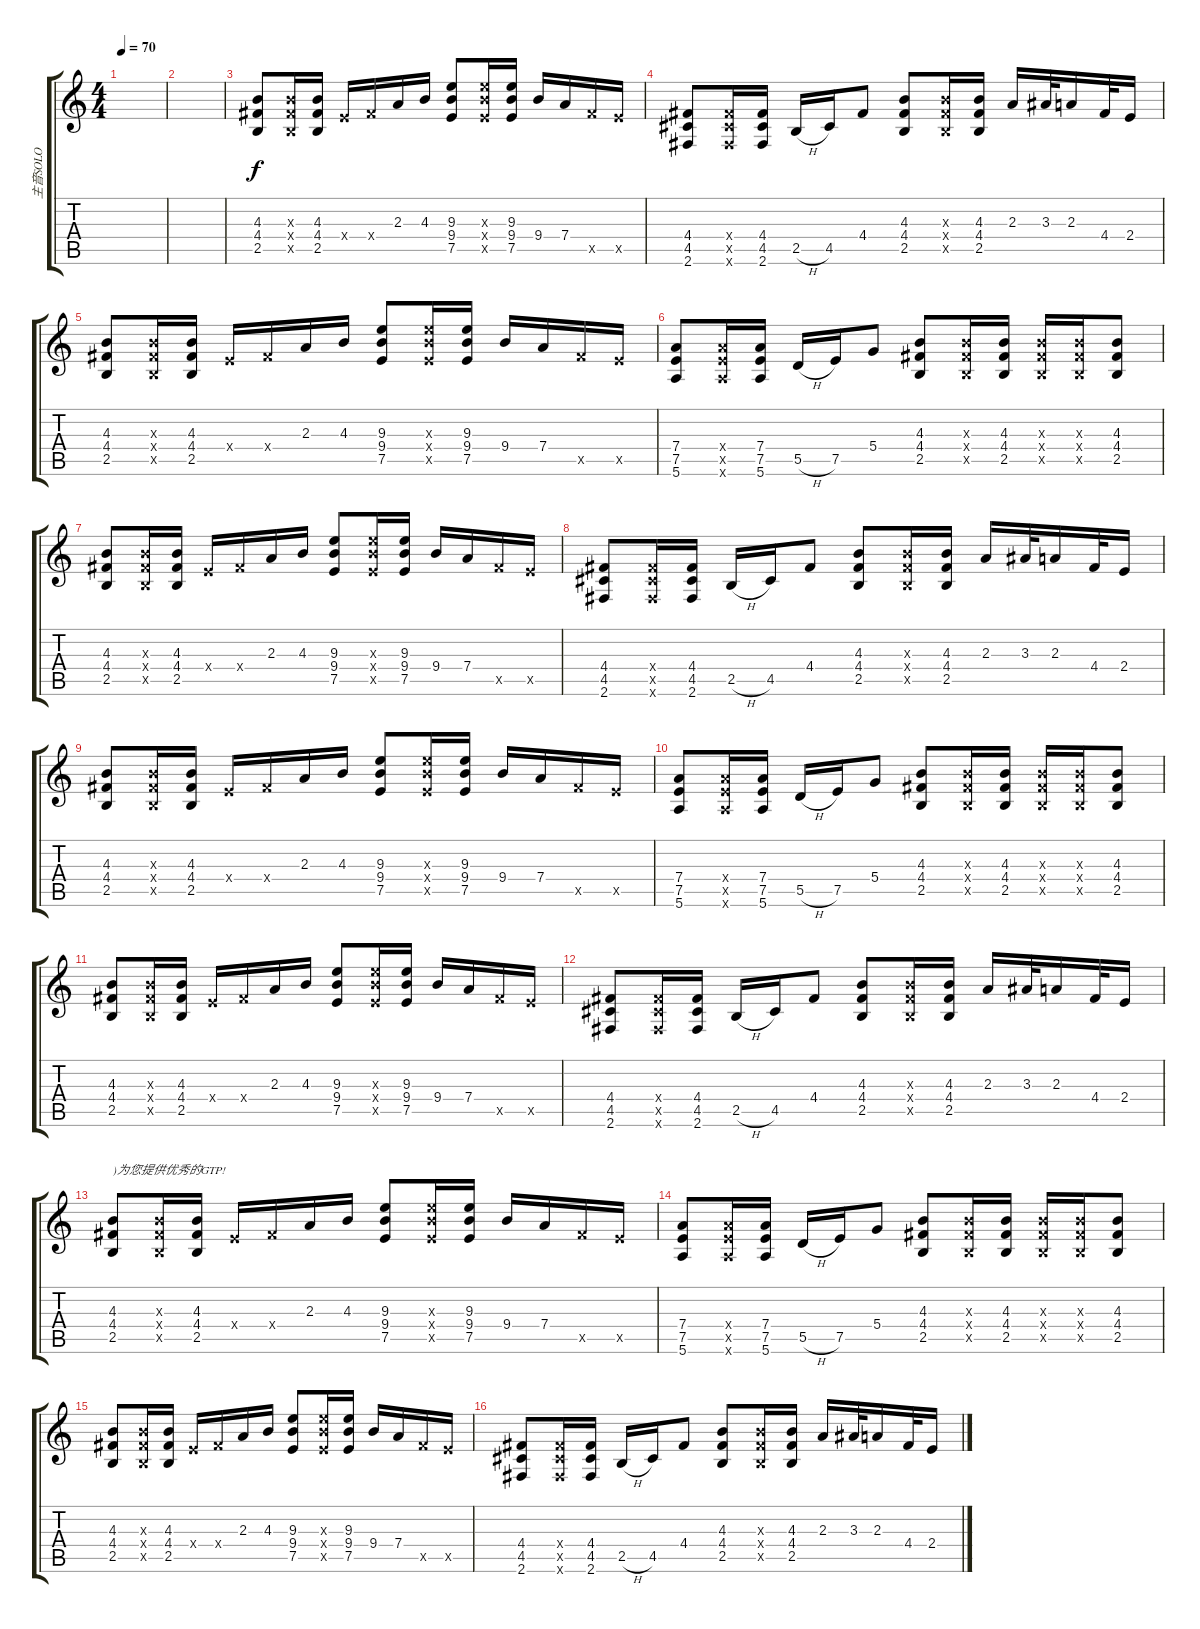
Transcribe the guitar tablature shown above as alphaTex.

\track ("主音SOLO" "主音SOLO") {instrument overdrivenguitar}
\staff {score tabs}
\tuning (E4 B3 G3 D3 A2 E2) {hide}
\ts (4 4)
\tempo 70
\clef g2
\ks c
|
|
(4.3 4.4 2.5).8 (4.3{x} 4.4{x} 2.5{x}).16 (4.3 4.4 2.5).16 2.4{x}.16 4.4{x}.16 2.3.16 4.3.16 (9.3 9.4 7.5).8 (9.3{x} 9.4{x} 7.5{x}).16 (9.3 9.4 7.5).16 9.4.16 7.4.16 9.5{x}.16 7.5{x}.16 |
(4.4 4.5 2.6).8 (4.4{x} 4.5{x} 2.6{x}).16 (4.4 4.5 2.6).16 2.5{h}.16 4.5.16 4.4.8 (4.3 4.4 2.5).8 (4.3{x} 4.4{x} 2.5{x}).16 (4.3 4.4 2.5).16 2.3.16 3.3.32 2.3.16 4.4.32 2.4.16 |
(4.3 4.4 2.5).8 (4.3{x} 4.4{x} 2.5{x}).16 (4.3 4.4 2.5).16 2.4{x}.16 4.4{x}.16 2.3.16 4.3.16 (9.3 9.4 7.5).8 (9.3{x} 9.4{x} 7.5{x}).16 (9.3 9.4 7.5).16 9.4.16 7.4.16 9.5{x}.16 7.5{x}.16 |
(7.4 7.5 5.6).8 (7.4{x} 7.5{x} 5.6{x}).16 (7.4 7.5 5.6).16 5.5{h}.16 7.5.16 5.4.8 (4.3 4.4 2.5).8 (4.3{x} 4.4{x} 2.5{x}).16 (4.3 4.4 2.5).16 (4.3{x} 4.4{x} 2.5{x}).16 (4.3{x} 4.4{x} 2.5{x}).16 (4.3 4.4 2.5).8 |
(4.3 4.4 2.5).8 (4.3{x} 4.4{x} 2.5{x}).16 (4.3 4.4 2.5).16 2.4{x}.16 4.4{x}.16 2.3.16 4.3.16 (9.3 9.4 7.5).8 (9.3{x} 9.4{x} 7.5{x}).16 (9.3 9.4 7.5).16 9.4.16 7.4.16 9.5{x}.16 7.5{x}.16 |
(4.4 4.5 2.6).8 (4.4{x} 4.5{x} 2.6{x}).16 (4.4 4.5 2.6).16 2.5{h}.16 4.5.16 4.4.8 (4.3 4.4 2.5).8 (4.3{x} 4.4{x} 2.5{x}).16 (4.3 4.4 2.5).16 2.3.16 3.3.32 2.3.16 4.4.32 2.4.16 |
(4.3 4.4 2.5).8 (4.3{x} 4.4{x} 2.5{x}).16 (4.3 4.4 2.5).16 2.4{x}.16 4.4{x}.16 2.3.16 4.3.16 (9.3 9.4 7.5).8 (9.3{x} 9.4{x} 7.5{x}).16 (9.3 9.4 7.5).16 9.4.16 7.4.16 9.5{x}.16 7.5{x}.16 |
(7.4 7.5 5.6).8 (7.4{x} 7.5{x} 5.6{x}).16 (7.4 7.5 5.6).16 5.5{h}.16 7.5.16 5.4.8 (4.3 4.4 2.5).8 (4.3{x} 4.4{x} 2.5{x}).16 (4.3 4.4 2.5).16 (4.3{x} 4.4{x} 2.5{x}).16 (4.3{x} 4.4{x} 2.5{x}).16 (4.3 4.4 2.5).8 |
(4.3 4.4 2.5).8 (4.3{x} 4.4{x} 2.5{x}).16 (4.3 4.4 2.5).16 2.4{x}.16 4.4{x}.16 2.3.16 4.3.16 (9.3 9.4 7.5).8 (9.3{x} 9.4{x} 7.5{x}).16 (9.3 9.4 7.5).16 9.4.16 7.4.16 9.5{x}.16 7.5{x}.16 |
(4.4 4.5 2.6).8 (4.4{x} 4.5{x} 2.6{x}).16 (4.4 4.5 2.6).16 2.5{h}.16 4.5.16 4.4.8 (4.3 4.4 2.5).8 (4.3{x} 4.4{x} 2.5{x}).16 (4.3 4.4 2.5).16 2.3.16 3.3.32 2.3.16 4.4.32 2.4.16 |
(4.3 4.4 2.5).8{txt ")为您提供优秀的GTP!"} (4.3{x} 4.4{x} 2.5{x}).16 (4.3 4.4 2.5).16 2.4{x}.16 4.4{x}.16 2.3.16 4.3.16 (9.3 9.4 7.5).8 (9.3{x} 9.4{x} 7.5{x}).16 (9.3 9.4 7.5).16 9.4.16 7.4.16 9.5{x}.16 7.5{x}.16 |
(7.4 7.5 5.6).8 (7.4{x} 7.5{x} 5.6{x}).16 (7.4 7.5 5.6).16 5.5{h}.16 7.5.16 5.4.8 (4.3 4.4 2.5).8 (4.3{x} 4.4{x} 2.5{x}).16 (4.3 4.4 2.5).16 (4.3{x} 4.4{x} 2.5{x}).16 (4.3{x} 4.4{x} 2.5{x}).16 (4.3 4.4 2.5).8 |
(4.3 4.4 2.5).8 (4.3{x} 4.4{x} 2.5{x}).16 (4.3 4.4 2.5).16 2.4{x}.16 4.4{x}.16 2.3.16 4.3.16 (9.3 9.4 7.5).8 (9.3{x} 9.4{x} 7.5{x}).16 (9.3 9.4 7.5).16 9.4.16 7.4.16 9.5{x}.16 7.5{x}.16 |
(4.4 4.5 2.6).8 (4.4{x} 4.5{x} 2.6{x}).16 (4.4 4.5 2.6).16 2.5{h}.16 4.5.16 4.4.8 (4.3 4.4 2.5).8 (4.3{x} 4.4{x} 2.5{x}).16 (4.3 4.4 2.5).16 2.3.16 3.3.32 2.3.16 4.4.32 2.4.16
